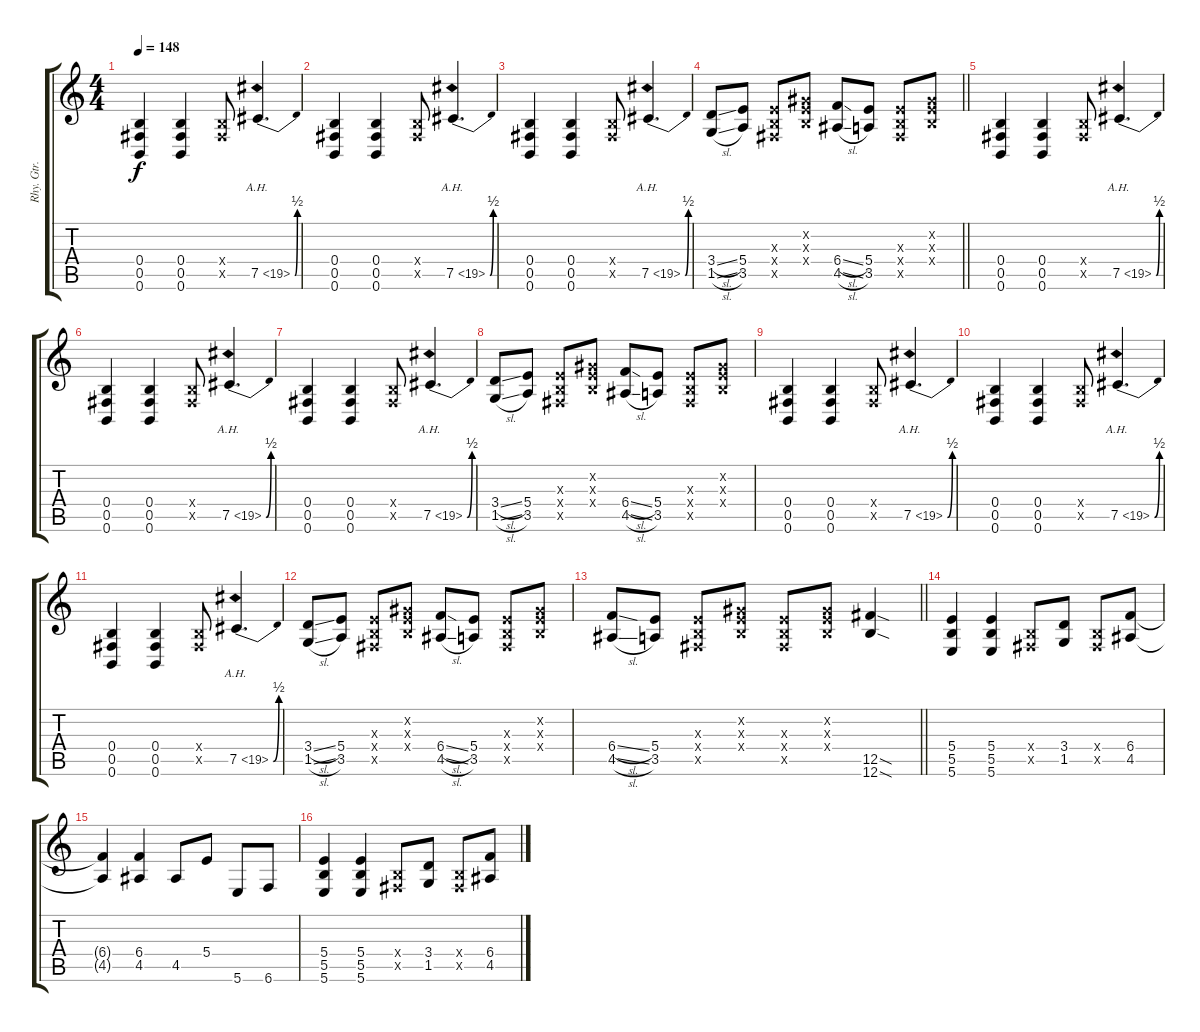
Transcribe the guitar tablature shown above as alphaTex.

\track ("Rhy. Gtr. 1" "Rhy. Gtr. ") {instrument distortionguitar}
\staff {score tabs}
\tuning (Db4 Ab3 E3 B2 Gb2 B1) {hide}
\ts (4 4)
\tempo 148
\clef g2
\ks c
(0.4 0.5 0.6).4{dy f} (0.4 0.5 0.6).4 (0.4{x} 0.5{x}).8 7.5{be (bend 0 0 60 2) ah 12}.4{d} |
(0.4 0.5 0.6).4 (0.4 0.5 0.6).4 (0.4{x} 0.5{x}).8 7.5{be (bend 0 0 60 2) ah 12}.4{d} |
(0.4 0.5 0.6).4 (0.4 0.5 0.6).4 (0.4{x} 0.5{x}).8 7.5{be (bend 0 0 60 2) ah 12}.4{d} |
\barLineRight lightlight
(3.4{sl} 1.5{sl}).8 (5.4 3.5).8 (0.3{x} 0.4{x} 0.5{x}).8 (0.2{x} 0.3{x} 0.4{x}).8 (6.4{sl} 4.5{sl}).8 (5.4 3.5).8 (0.3{x} 0.4{x} 0.5{x}).8 (0.2{x} 0.3{x} 0.4{x}).8 |
\section ("" "")
(0.4 0.5 0.6).4 (0.4 0.5 0.6).4 (0.4{x} 0.5{x}).8 7.5{be (bend 0 0 60 2) ah 12}.4{d} |
(0.4 0.5 0.6).4 (0.4 0.5 0.6).4 (0.4{x} 0.5{x}).8 7.5{be (bend 0 0 60 2) ah 12}.4{d} |
(0.4 0.5 0.6).4 (0.4 0.5 0.6).4 (0.4{x} 0.5{x}).8 7.5{be (bend 0 0 60 2) ah 12}.4{d} |
(3.4{sl} 1.5{sl}).8 (5.4 3.5).8 (0.3{x} 0.4{x} 0.5{x}).8 (0.2{x} 0.3{x} 0.4{x}).8 (6.4{sl} 4.5{sl}).8 (5.4 3.5).8 (0.3{x} 0.4{x} 0.5{x}).8 (0.2{x} 0.3{x} 0.4{x}).8 |
(0.4 0.5 0.6).4 (0.4 0.5 0.6).4 (0.4{x} 0.5{x}).8 7.5{be (bend 0 0 60 2) ah 12}.4{d} |
(0.4 0.5 0.6).4 (0.4 0.5 0.6).4 (0.4{x} 0.5{x}).8 7.5{be (bend 0 0 60 2) ah 12}.4{d} |
(0.4 0.5 0.6).4 (0.4 0.5 0.6).4 (0.4{x} 0.5{x}).8 7.5{be (bend 0 0 60 2) ah 12}.4{d} |
(3.4{sl} 1.5{sl}).8 (5.4 3.5).8 (0.3{x} 0.4{x} 0.5{x}).8 (0.2{x} 0.3{x} 0.4{x}).8 (6.4{sl} 4.5{sl}).8 (5.4 3.5).8 (0.3{x} 0.4{x} 0.5{x}).8 (0.2{x} 0.3{x} 0.4{x}).8 |
\barLineRight lightlight
(6.4{sl} 4.5{sl}).8 (5.4 3.5).8 (0.3{x} 0.4{x} 0.5{x}).8 (0.2{x} 0.3{x} 0.4{x}).8 (0.3{x} 0.4{x} 0.5{x}).8 (0.2{x} 0.3{x} 0.4{x}).8 (12.5{sod} 12.6{sod}).4 |
\section ("" "")
(5.4 5.5 5.6).4 (5.4 5.5 5.6).4 (0.4{x} 0.5{x}).8 (3.4 1.5).8 (0.4{x} 0.5{x}).8 (6.4 4.5).8 |
(6.4{t} 4.5{t}).4 (6.4 4.5).4 4.5.8 5.4.8 5.6.8 6.6.8 |
(5.4 5.5 5.6).4 (5.4 5.5 5.6).4 (0.4{x} 0.5{x}).8 (3.4 1.5).8 (0.4{x} 0.5{x}).8 (6.4 4.5).8
